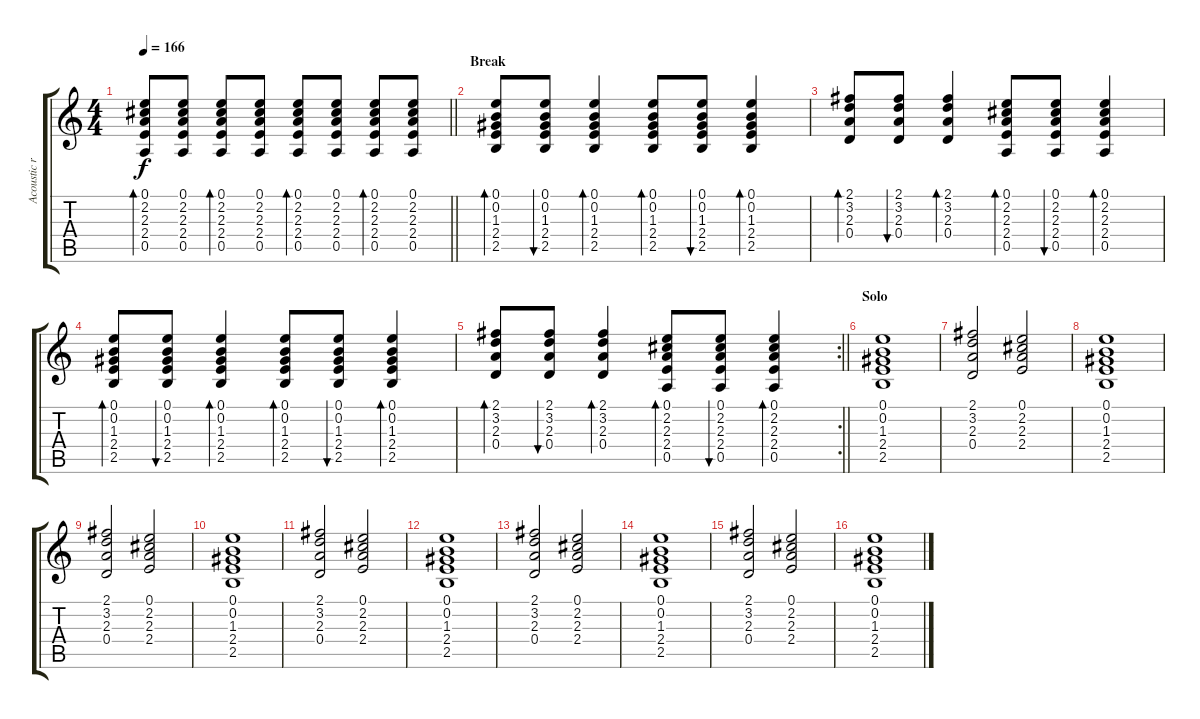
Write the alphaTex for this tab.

\track ("Acoustic rhythm" "Acoustic r") {instrument acousticguitarsteel}
\staff {score tabs}
\tuning (E4 B3 G3 D3 A2 E2) {hide}
\ts (4 4)
\tempo 166
\clef g2
\barLineRight lightlight
\ks c
(0.1 2.2 2.3 2.4 0.5).8{bd 60 dy f} (0.1 2.2 2.3 2.4 0.5).8 (0.1 2.2 2.3 2.4 0.5).8{bd 60} (0.1 2.2 2.3 2.4 0.5).8 (0.1 2.2 2.3 2.4 0.5).8{bd 60} (0.1 2.2 2.3 2.4 0.5).8 (0.1 2.2 2.3 2.4 0.5).8{bd 60} (0.1 2.2 2.3 2.4 0.5).8 |
\section ("" "Break")
(0.1 0.2 1.3 2.4 2.5).8{bd 120} (0.1 0.2 1.3 2.4 2.5).8{bu 60} (0.1 0.2 1.3 2.4 2.5).4{bd 120} (0.1 0.2 1.3 2.4 2.5).8{bd 120} (0.1 0.2 1.3 2.4 2.5).8{bu 60} (0.1 0.2 1.3 2.4 2.5).4{bd 120} |
(2.1 3.2 2.3 0.4).8{bd 120} (2.1 3.2 2.3 0.4).8{bu 60} (2.1 3.2 2.3 0.4).4{bd 120} (0.1 2.2 2.3 2.4 0.5).8{bd 120} (0.1 2.2 2.3 2.4 0.5).8{bu 60} (0.1 2.2 2.3 2.4 0.5).4{bd 120} |
(0.1 0.2 1.3 2.4 2.5).8{bd 120} (0.1 0.2 1.3 2.4 2.5).8{bu 60} (0.1 0.2 1.3 2.4 2.5).4{bd 120} (0.1 0.2 1.3 2.4 2.5).8{bd 120} (0.1 0.2 1.3 2.4 2.5).8{bu 60} (0.1 0.2 1.3 2.4 2.5).4{bd 120} |
\rc 2
\barLineRight lightlight
(2.1 3.2 2.3 0.4).8{bd 120} (2.1 3.2 2.3 0.4).8{bu 60} (2.1 3.2 2.3 0.4).4{bd 120} (0.1 2.2 2.3 2.4 0.5).8{bd 120} (0.1 2.2 2.3 2.4 0.5).8{bu 60} (0.1 2.2 2.3 2.4 0.5).4{bd 120} |
\section ("" "Solo")
(0.1 0.2 1.3 2.4 2.5).1 |
(2.1 3.2 2.3 0.4).2 (0.1 2.2 2.3 2.4).2 |
(0.1 0.2 1.3 2.4 2.5).1 |
(2.1 3.2 2.3 0.4).2 (0.1 2.2 2.3 2.4).2 |
(0.1 0.2 1.3 2.4 2.5).1 |
(2.1 3.2 2.3 0.4).2 (0.1 2.2 2.3 2.4).2 |
(0.1 0.2 1.3 2.4 2.5).1 |
(2.1 3.2 2.3 0.4).2 (0.1 2.2 2.3 2.4).2 |
(0.1 0.2 1.3 2.4 2.5).1 |
(2.1 3.2 2.3 0.4).2 (0.1 2.2 2.3 2.4).2 |
(0.1 0.2 1.3 2.4 2.5).1
